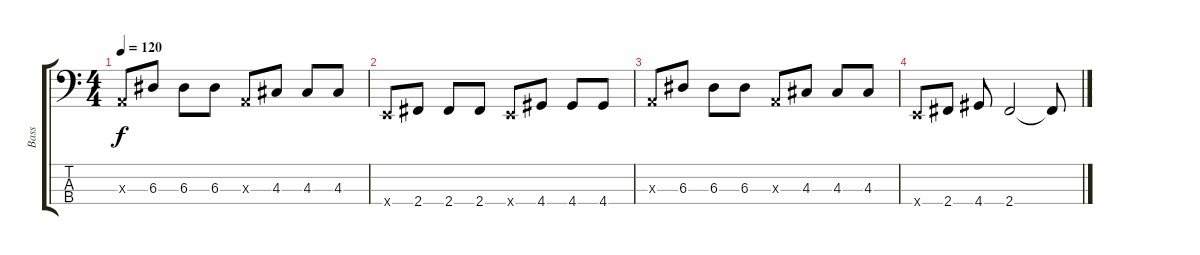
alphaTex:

\track ("Bass" "Bass") {instrument electricbassfinger}
\staff {score tabs}
\tuning (G2 D2 A1 E1) {hide}
\ts (4 4)
\tempo 120
\clef f4
\ks c
0.3{x}.8{dy f} 6.3.8 6.3.8 6.3.8 0.3{x}.8 4.3.8 4.3.8 4.3.8 |
0.4{x}.8 2.4.8 2.4.8 2.4.8 0.4{x}.8 4.4.8 4.4.8 4.4.8 |
0.3{x}.8 6.3.8 6.3.8 6.3.8 0.3{x}.8 4.3.8 4.3.8 4.3.8 |
0.4{x}.8 2.4.8 4.4.8 2.4.2 2.4{t}.8
